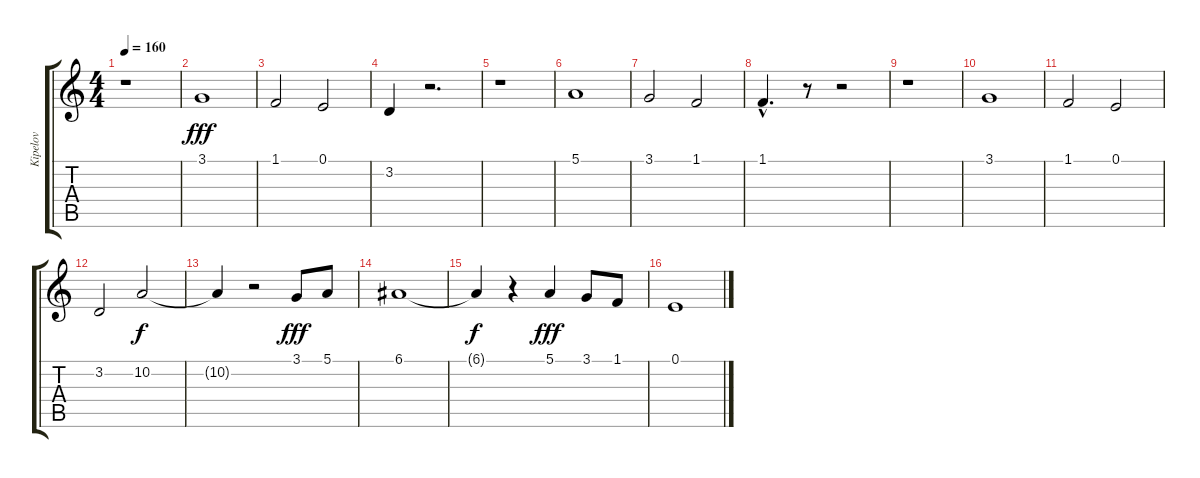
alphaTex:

\track ("Kipelov" "Kipelov") {instrument tenorsax}
\staff {score tabs}
\tuning (E4 B3 G3 D3 A2 E2) {hide}
\ts (4 4)
\tempo 160
\clef g2
\ks c
r.1{dy fff} |
3.1.1 |
1.1.2 0.1.2 |
3.2.4 r.2{d} |
r.1 |
5.1.1 |
3.1.2 1.1.2 |
1.1{hac}.4{d} r.8 r.2 |
r.1 |
3.1.1 |
1.1.2 0.1.2 |
3.2.2 10.2.2{dy f} |
10.2{t}.4 r.2 3.1.8{dy fff} 5.1.8 |
6.1.1 |
6.1{t}.4{dy f} r.4 5.1.4{dy fff} 3.1.8 1.1.8 |
0.1.1
